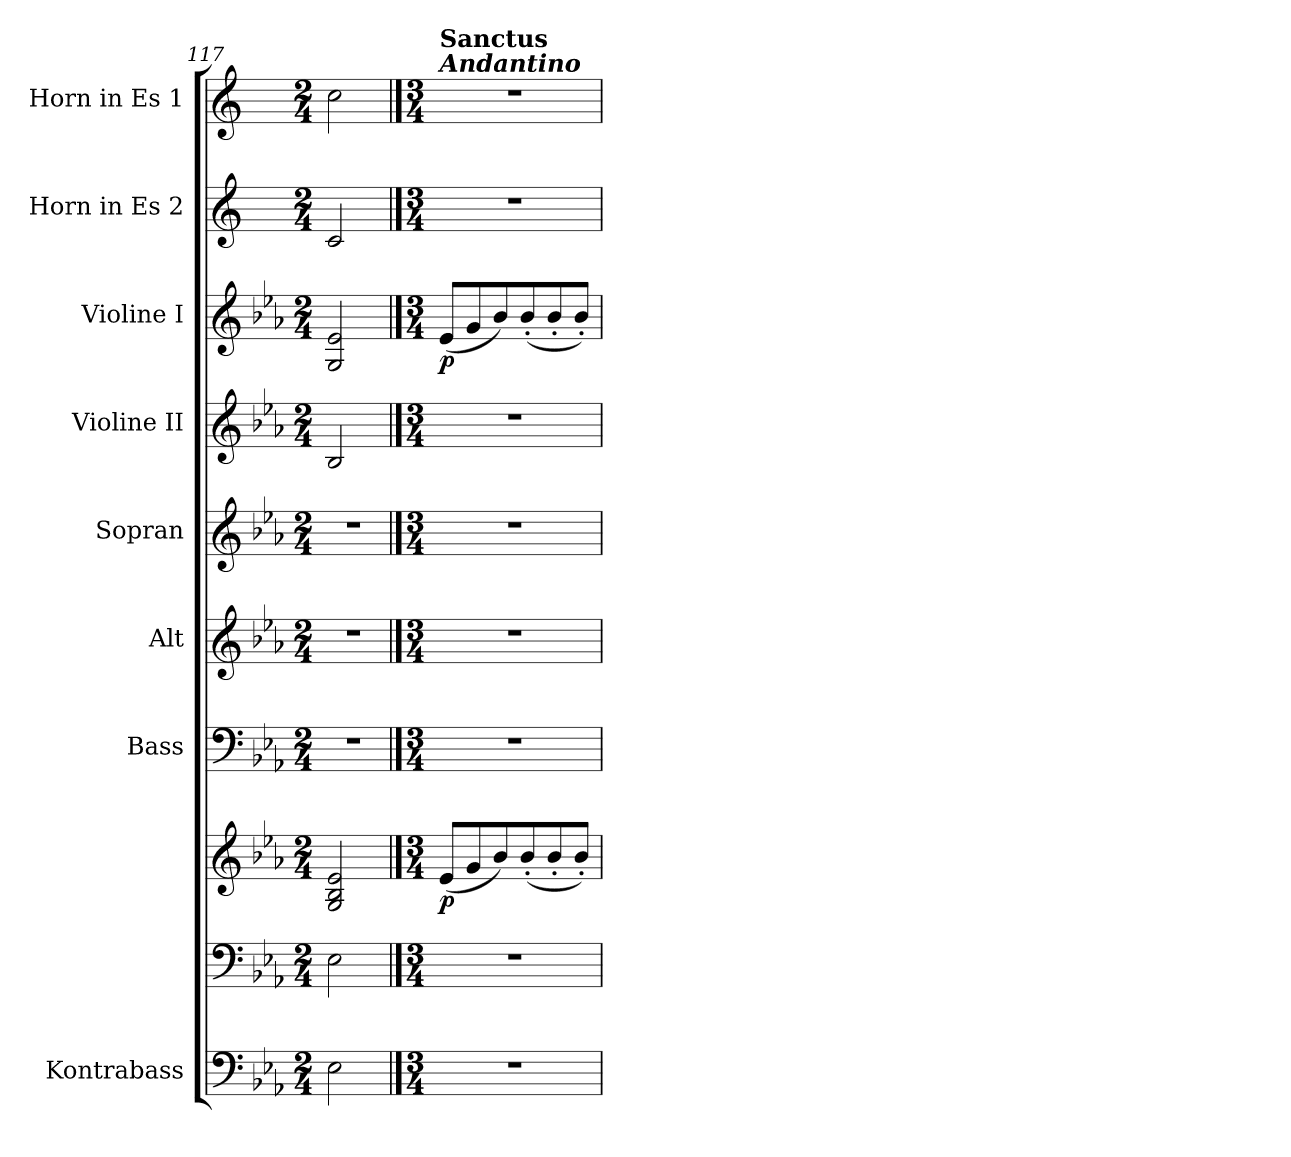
**kern	**kern	**kern	**dynam	**kern	**kern	**kern	**kern	**kern	**dynam	**kern	**kern
*part9	*part8	*part8	*part8	*part7	*part6	*part5	*part4	*part3	*part3	*part2	*part1
*staff10	*staff9	*staff8	*staff8/9	*staff7	*staff6	*staff5	*staff4	*staff3	*staff3	*staff2	*staff1
*I"Kontrabass	*	*	*	*I"Bass	*I"Alt	*I"Sopran	*I"Violine II	*I"Violine I	*	*I"Horn in Es 2	*I"Horn in Es 1
*I'Kb.	*	*	*	*I'B.	*I'A.	*I'S.	*I'Vl. II	*I'Vl. I	*	*	*
*clefF4	*clefF4	*clefG2	*	*clefF4	*clefG2	*clefG2	*clefG2	*clefG2	*	*clefG2	*clefG2
*ITrd7c12	*	*	*	*	*	*	*	*	*	*ITrd4c7	*ITrd4c7
*k[b-e-a-]	*k[b-e-a-]	*k[b-e-a-]	*	*k[b-e-a-]	*k[b-e-a-]	*k[b-e-a-]	*k[b-e-a-]	*k[b-e-a-]	*	*k[b-]	*k[b-]
*E-:	*E-:	*E-:	*	*E-:	*E-:	*E-:	*E-:	*E-:	*	*F:	*F:
*M2/4	*M2/4	*M2/4	*	*M2/4	*M2/4	*M2/4	*M2/4	*M2/4	*	*M2/4	*M2/4
=117	=117	=117	=117	=117	=117	=117	=117	=117	=117	=117	=117
2EE-\	2E-\	2G/ 2B-/ 2e-/	.	2r	2r	2r	2B-/	2G/ 2e-/	.	2F/	2f\
!!LO:PB:g=z
==118	==118	==118	==118	==118	==118	==118	==118	==118	==118	==118	==118
*M3/4	*M3/4	*M3/4	*	*M3/4	*M3/4	*M3/4	*M3/4	*M3/4	*	*M3/4	*M3/4
!	!	!	!	!	!	!	!	!	!	!	!LO:TX:a:Bi:t=Andantino
!	!	!	!	!	!	!	!	!	!	!	!LO:TX:a:B:t=Sanctus
!	!	!	!LO:DY:b	!	!	!	!	!	!LO:DY:b	!	!
2.r	2.r	(<8e-/L	p	2.r	2.r	2.r	2.r	(<8e-/L	p	2.r	2.r
.	.	8g/	.	.	.	.	.	8g/	.	.	.
.	.	8b-/)	.	.	.	.	.	8b-/)	.	.	.
.	.	(<8b-'</	.	.	.	.	.	(<8b-'</	.	.	.
.	.	8b-'</	.	.	.	.	.	8b-'</	.	.	.
.	.	8b-'</J)	.	.	.	.	.	8b-'</J)	.	.	.
=	=	=	=	=	=	=	=	=	=	=	=
*-	*-	*-	*-	*-	*-	*-	*-	*-	*-	*-	*-
